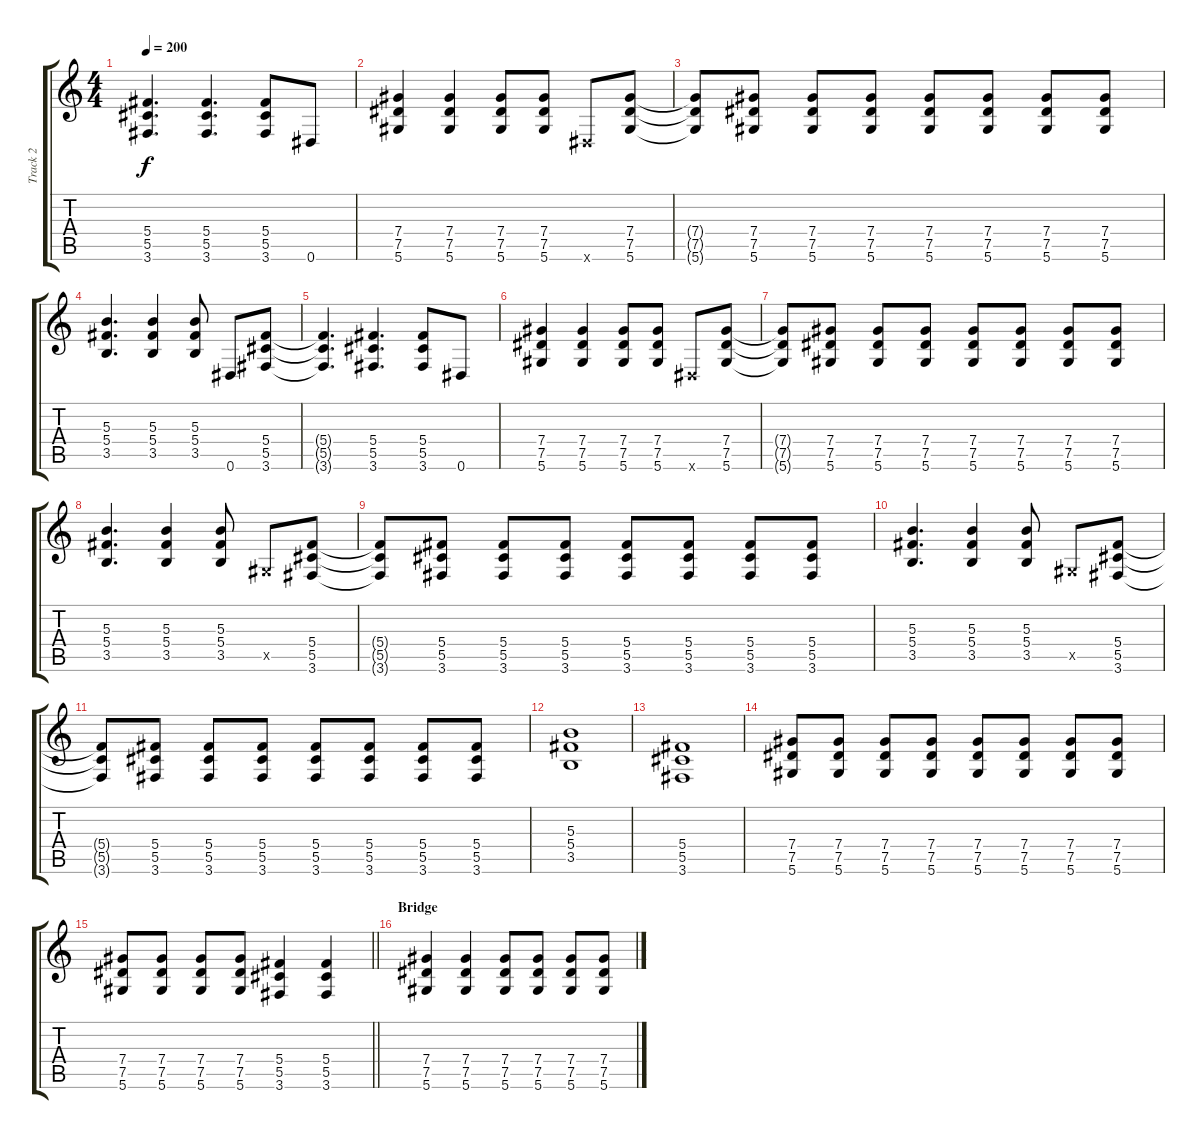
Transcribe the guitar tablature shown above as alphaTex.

\track ("Track 2" "Track 2") {instrument distortionguitar}
\staff {score tabs}
\tuning (Eb4 Bb3 Gb3 Db3 Ab2 Eb2) {hide}
\ts (4 4)
\tempo 200
\clef g2
\ks c
(5.4{t} 5.5{t} 3.6{t}).4{d dy f} (5.4 5.5 3.6).4{d} (5.4 5.5 3.6).8 0.6.8 |
(7.4 7.5 5.6).4 (7.4 7.5 5.6).4 (7.4 7.5 5.6).8 (7.4 7.5 5.6).8 0.6{x}.8 (7.4 7.5 5.6).8 |
(7.4{t} 7.5{t} 5.6{t}).8 (7.4 7.5 5.6).8 (7.4 7.5 5.6).8 (7.4 7.5 5.6).8 (7.4 7.5 5.6).8 (7.4 7.5 5.6).8 (7.4 7.5 5.6).8 (7.4 7.5 5.6).8 |
(5.3 5.4 3.5).4{d} (5.3 5.4 3.5).4 (5.3 5.4 3.5).8 0.6.8 (5.4 5.5 3.6).8 |
(5.4{t} 5.5{t} 3.6{t}).4{d} (5.4 5.5 3.6).4{d} (5.4 5.5 3.6).8 0.6.8 |
(7.4 7.5 5.6).4 (7.4 7.5 5.6).4 (7.4 7.5 5.6).8 (7.4 7.5 5.6).8 0.6{x}.8 (7.4 7.5 5.6).8 |
(7.4{t} 7.5{t} 5.6{t}).8 (7.4 7.5 5.6).8 (7.4 7.5 5.6).8 (7.4 7.5 5.6).8 (7.4 7.5 5.6).8 (7.4 7.5 5.6).8 (7.4 7.5 5.6).8 (7.4 7.5 5.6).8 |
(5.3 5.4 3.5).4{d} (5.3 5.4 3.5).4 (5.3 5.4 3.5).8 0.5{x}.8 (5.4 5.5 3.6).8 |
(5.4{t} 5.5{t} 3.6{t}).8 (5.4 5.5 3.6).8 (5.4 5.5 3.6).8 (5.4 5.5 3.6).8 (5.4 5.5 3.6).8 (5.4 5.5 3.6).8 (5.4 5.5 3.6).8 (5.4 5.5 3.6).8 |
(5.3 5.4 3.5).4{d} (5.3 5.4 3.5).4 (5.3 5.4 3.5).8 0.5{x}.8 (5.4 5.5 3.6).8 |
(5.4{t} 5.5{t} 3.6{t}).8 (5.4 5.5 3.6).8 (5.4 5.5 3.6).8 (5.4 5.5 3.6).8 (5.4 5.5 3.6).8 (5.4 5.5 3.6).8 (5.4 5.5 3.6).8 (5.4 5.5 3.6).8 |
(5.3 5.4 3.5).1 |
(5.4 5.5 3.6).1 |
(7.4 7.5 5.6).8 (7.4 7.5 5.6).8 (7.4 7.5 5.6).8 (7.4 7.5 5.6).8 (7.4 7.5 5.6).8 (7.4 7.5 5.6).8 (7.4 7.5 5.6).8 (7.4 7.5 5.6).8 |
\barLineRight lightlight
(7.4 7.5 5.6).8 (7.4 7.5 5.6).8 (7.4 7.5 5.6).8 (7.4 7.5 5.6).8 (5.4 5.5 3.6).4 (5.4 5.5 3.6).4 |
\section ("" "Bridge")
(7.4 7.5 5.6).4 (7.4 7.5 5.6).4 (7.4 7.5 5.6).8 (7.4 7.5 5.6).8 (7.4 7.5 5.6).8 (7.4 7.5 5.6).8
